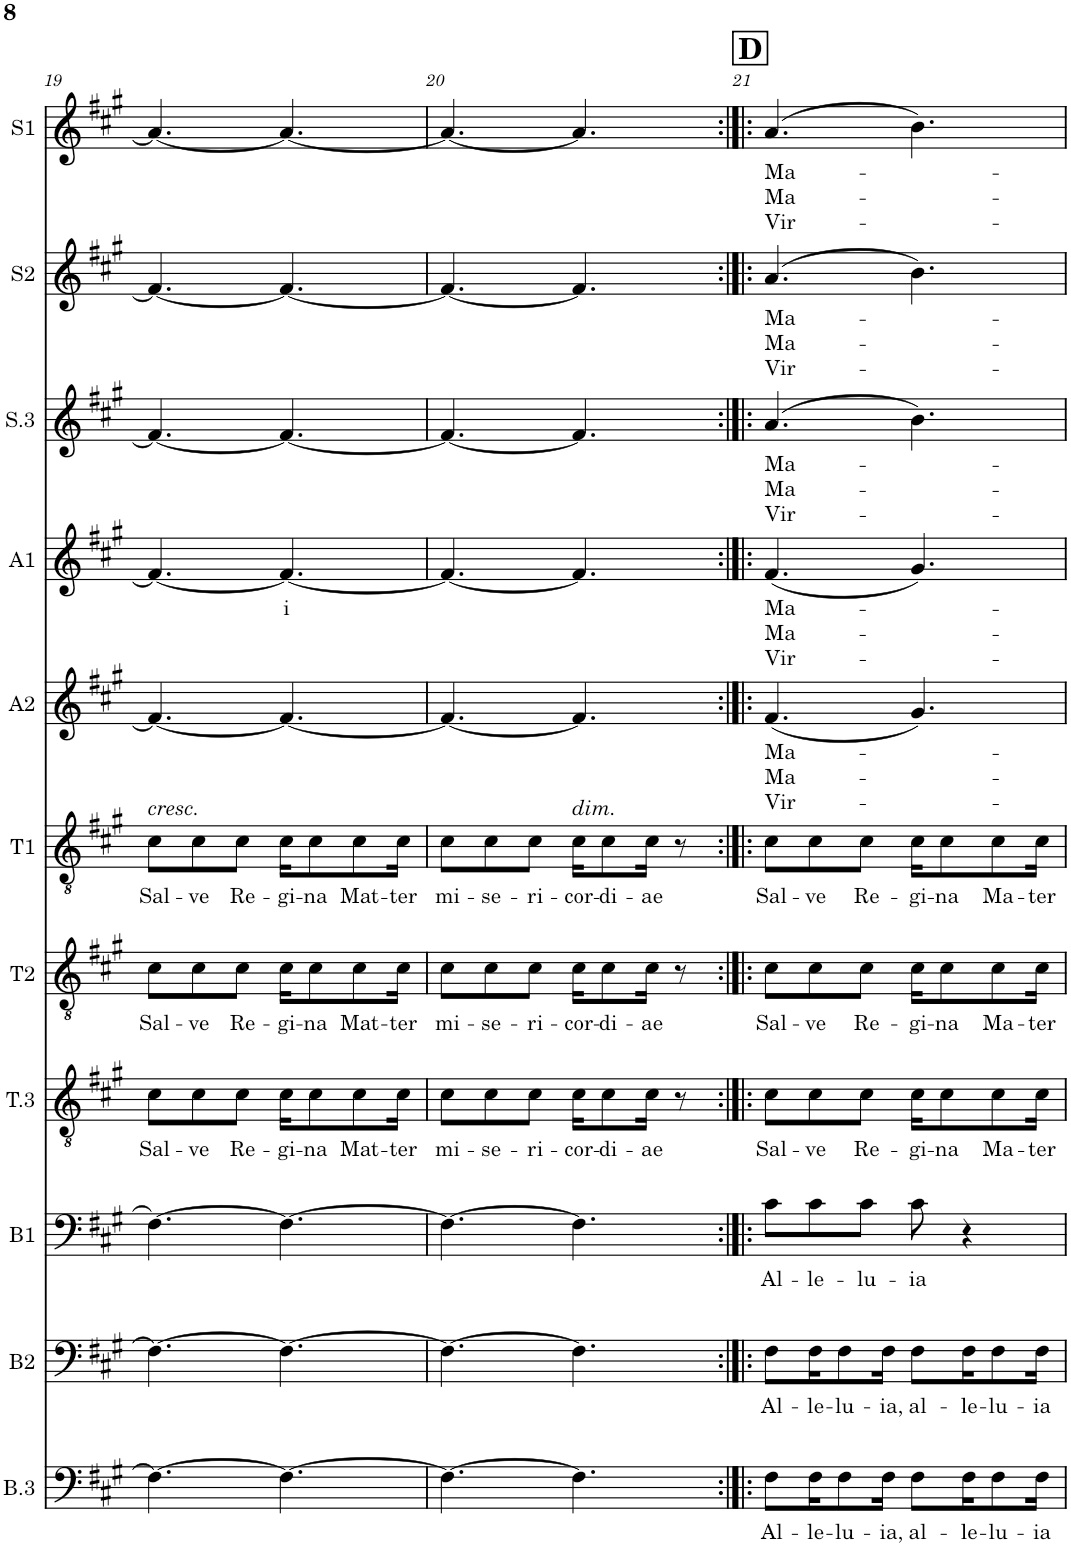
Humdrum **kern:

**kern	**text	**kern	**text	**kern	**text	**kern	**text	**kern	**text	**kern	**text	**kern	**text	**text	**text	**kern	**text	**text	**text	**kern	**text	**text	**text	**kern	**text	**text	**text	**kern	**text	**text	**text
*part11	*part11	*part10	*part10	*part9	*part9	*part8	*part8	*part7	*part7	*part6	*part6	*part5	*part5	*part5	*part5	*part4	*part4	*part4	*part4	*part3	*part3	*part3	*part3	*part2	*part2	*part2	*part2	*part1	*part1	*part1	*part1
*staff11	*staff11	*staff10	*staff10	*staff9	*staff9	*staff8	*staff8	*staff7	*staff7	*staff6	*staff6	*staff5	*staff5	*staff5	*staff5	*staff4	*staff4	*staff4	*staff4	*staff3	*staff3	*staff3	*staff3	*staff2	*staff2	*staff2	*staff2	*staff1	*staff1	*staff1	*staff1
*I"Basse3	*	*I"Basse2	*	*I"Bass1	*	*I"Tenor3	*	*I"Tenor2	*	*I"Tenor1	*	*I"Alto2	*	*	*	*I"Alto1	*	*	*	*I"Soprano3	*	*	*	*I"Soprano2	*	*	*	*I"Soprano1	*	*	*
*I'B.3	*	*I'B2	*	*I'B1	*	*I'T.3	*	*I'T2	*	*I'T1	*	*I'A2	*	*	*	*I'A1	*	*	*	*I'S.3	*	*	*	*I'S2	*	*	*	*I'S1	*	*	*
!!LO:PB:g=z
*clefF4	*	*clefF4	*	*clefF4	*	*clefGv2	*	*clefGv2	*	*clefGv2	*	*clefG2	*	*	*	*clefG2	*	*	*	*clefG2	*	*	*	*clefG2	*	*	*	*clefG2	*	*	*
*k[f#c#g#]	*	*k[f#c#g#]	*	*k[f#c#g#]	*	*k[f#c#g#]	*	*k[f#c#g#]	*	*k[f#c#g#]	*	*k[f#c#g#]	*	*	*	*k[f#c#g#]	*	*	*	*k[f#c#g#]	*	*	*	*k[f#c#g#]	*	*	*	*k[f#c#g#]	*	*	*
*M6/8	*	*M6/8	*	*M6/8	*	*M6/8	*	*M6/8	*	*M6/8	*	*M6/8	*	*	*	*M6/8	*	*	*	*M6/8	*	*	*	*M6/8	*	*	*	*M6/8	*	*	*
=19	=19	=19	=19	=19	=19	=19	=19	=19	=19	=19	=19	=19	=19	=19	=19	=19	=19	=19	=19	=19	=19	=19	=19	=19	=19	=19	=19	=19	=19	=19	=19
!	!	!	!	!	!	!	!	!	!	!LO:TX:a:i:t=cresc.	!	!	!	!	!	!	!	!	!	!	!	!	!	!	!	!	!	!	!	!	!
!	!	!	!	!	!	!	!LO:LY:b	!	!LO:LY:b	!	!LO:LY:b	!	!	!	!	!	!	!	!	!	!	!	!	!	!	!	!	!	!	!	!
4.F#\_	.	4.F#\_	.	[4.F#\	.	8c#\L	Sal-	8c#\L	Sal-	8c#\L	Sal-	4.f#/_	.	.	.	4.f#/_	.	.	.	4.f#/_	.	.	.	4.f#/_	.	.	.	4.a/_	.	.	.
!	!	!	!	!	!	!	!LO:LY:b	!	!LO:LY:b	!	!LO:LY:b	!	!	!	!	!	!	!	!	!	!	!	!	!	!	!	!	!	!	!	!
.	.	.	.	.	.	8c#\	-ve	8c#\	-ve	8c#\	-ve	.	.	.	.	.	.	.	.	.	.	.	.	.	.	.	.	.	.	.	.
!	!	!	!	!	!	!	!LO:LY:b	!	!LO:LY:b	!	!LO:LY:b	!	!	!	!	!	!	!	!	!	!	!	!	!	!	!	!	!	!	!	!
.	.	.	.	.	.	8c#\J	Re-	8c#\J	Re-	8c#\J	Re-	.	.	.	.	.	.	.	.	.	.	.	.	.	.	.	.	.	.	.	.
!	!	!	!	!	!	!	!LO:LY:b	!	!LO:LY:b	!	!LO:LY:b	!	!	!	!	!	!LO:LY:b	!	!	!	!	!	!	!	!	!	!	!	!	!	!
4.F#\_	.	4.F#\_	.	4.F#\_	.	16c#\KL	-gi-	16c#\KL	-gi-	16c#\KL	-gi-	4.f#/_	.	.	.	4.f#/_	-i	.	.	4.f#/_	.	.	.	4.f#/_	.	.	.	4.a/_	.	.	.
!	!	!	!	!	!	!	!LO:LY:b	!	!LO:LY:b	!	!LO:LY:b	!	!	!	!	!	!	!	!	!	!	!	!	!	!	!	!	!	!	!	!
.	.	.	.	.	.	8c#\	-na	8c#\	-na	8c#\	-na	.	.	.	.	.	.	.	.	.	.	.	.	.	.	.	.	.	.	.	.
!	!	!	!	!	!	!	!LO:LY:b	!	!LO:LY:b	!	!LO:LY:b	!	!	!	!	!	!	!	!	!	!	!	!	!	!	!	!	!	!	!	!
.	.	.	.	.	.	8c#\	Mat-	8c#\	Mat-	8c#\	Mat-	.	.	.	.	.	.	.	.	.	.	.	.	.	.	.	.	.	.	.	.
!	!	!	!	!	!	!	!LO:LY:b	!	!LO:LY:b	!	!LO:LY:b	!	!	!	!	!	!	!	!	!	!	!	!	!	!	!	!	!	!	!	!
.	.	.	.	.	.	16c#\Jk	-ter	16c#\Jk	-ter	16c#\Jk	-ter	.	.	.	.	.	.	.	.	.	.	.	.	.	.	.	.	.	.	.	.
=20	=20	=20	=20	=20	=20	=20	=20	=20	=20	=20	=20	=20	=20	=20	=20	=20	=20	=20	=20	=20	=20	=20	=20	=20	=20	=20	=20	=20	=20	=20	=20
!	!	!	!	!	!	!	!LO:LY:b	!	!LO:LY:b	!	!LO:LY:b	!	!	!	!	!	!	!	!	!	!	!	!	!	!	!	!	!	!	!	!
4.F#\_	.	4.F#\_	.	4.F#\_	.	8c#\L	mi-	8c#\L	mi-	8c#\L	mi-	4.f#/_	.	.	.	4.f#/_	.	.	.	4.f#/_	.	.	.	4.f#/_	.	.	.	4.a/_	.	.	.
!	!	!	!	!	!	!	!LO:LY:b	!	!LO:LY:b	!	!LO:LY:b	!	!	!	!	!	!	!	!	!	!	!	!	!	!	!	!	!	!	!	!
.	.	.	.	.	.	8c#\	-se-	8c#\	-se-	8c#\	-se-	.	.	.	.	.	.	.	.	.	.	.	.	.	.	.	.	.	.	.	.
!	!	!	!	!	!	!	!LO:LY:b	!	!LO:LY:b	!	!LO:LY:b	!	!	!	!	!	!	!	!	!	!	!	!	!	!	!	!	!	!	!	!
.	.	.	.	.	.	8c#\J	-ri-	8c#\J	-ri-	8c#\J	-ri-	.	.	.	.	.	.	.	.	.	.	.	.	.	.	.	.	.	.	.	.
!	!	!	!	!	!	!	!	!	!	!LO:TX:a:i:t=dim.	!	!	!	!	!	!	!	!	!	!	!	!	!	!	!	!	!	!	!	!	!
!	!	!	!	!	!	!	!LO:LY:b	!	!LO:LY:b	!	!LO:LY:b	!	!	!	!	!	!	!	!	!	!	!	!	!	!	!	!	!	!	!	!
4.F#\]	.	4.F#\]	.	4.F#\]	.	16c#\KL	-cor-	16c#\KL	-cor-	16c#\KL	-cor-	4.f#/]	.	.	.	4.f#/]	.	.	.	4.f#/]	.	.	.	4.f#/]	.	.	.	4.a/]	.	.	.
!	!	!	!	!	!	!	!LO:LY:b	!	!LO:LY:b	!	!LO:LY:b	!	!	!	!	!	!	!	!	!	!	!	!	!	!	!	!	!	!	!	!
.	.	.	.	.	.	8c#\	-di-	8c#\	-di-	8c#\	-di-	.	.	.	.	.	.	.	.	.	.	.	.	.	.	.	.	.	.	.	.
!	!	!	!	!	!	!	!LO:LY:b	!	!LO:LY:b	!	!LO:LY:b	!	!	!	!	!	!	!	!	!	!	!	!	!	!	!	!	!	!	!	!
.	.	.	.	.	.	16c#\Jk	-ae	16c#\Jk	-ae	16c#\Jk	-ae	.	.	.	.	.	.	.	.	.	.	.	.	.	.	.	.	.	.	.	.
.	.	.	.	.	.	8r	.	8r	.	8r	.	.	.	.	.	.	.	.	.	.	.	.	.	.	.	.	.	.	.	.	.
!!LO:REH:place=s1:a:B:cj:fs=14:t=D
=21:|!|:	=21:|!|:	=21:|!|:	=21:|!|:	=21:|!|:	=21:|!|:	=21:|!|:	=21:|!|:	=21:|!|:	=21:|!|:	=21:|!|:	=21:|!|:	=21:|!|:	=21:|!|:	=21:|!|:	=21:|!|:	=21:|!|:	=21:|!|:	=21:|!|:	=21:|!|:	=21:|!|:	=21:|!|:	=21:|!|:	=21:|!|:	=21:|!|:	=21:|!|:	=21:|!|:	=21:|!|:	=21:|!|:	=21:|!|:	=21:|!|:	=21:|!|:
!	!LO:LY:b	!	!LO:LY:b	!	!LO:LY:b	!	!LO:LY:b	!	!LO:LY:b	!	!LO:LY:b	!	!LO:LY:b	!LO:LY:b	!LO:LY:b	!	!LO:LY:b	!LO:LY:b	!LO:LY:b	!	!LO:LY:b	!LO:LY:b	!LO:LY:b	!	!LO:LY:b	!LO:LY:b	!LO:LY:b	!	!LO:LY:b	!LO:LY:b	!LO:LY:b
8F#\L	Al-	8F#\L	Al-	8c#\L	Al-	8c#\L	Sal-	8c#\L	Sal-	8c#\L	Sal-	(4.f#/	Ma-	Ma-	Vir-	(4.f#/	Ma-	Ma-	Vir-	(4.a/	Ma-	Ma-	Vir-	(4.a/	Ma-	Ma-	Vir-	(4.a/	Ma-	Ma-	Vir-
!	!LO:LY:b	!	!LO:LY:b	!	!LO:LY:b	!	!LO:LY:b	!	!LO:LY:b	!	!LO:LY:b	!	!	!	!	!	!	!	!	!	!	!	!	!	!	!	!	!	!	!	!
16F#\K	-le-	16F#\K	-le-	8c#\	-le-	8c#\	-ve	8c#\	-ve	8c#\	-ve	.	.	.	.	.	.	.	.	.	.	.	.	.	.	.	.	.	.	.	.
!	!LO:LY:b	!	!LO:LY:b	!	!	!	!	!	!	!	!	!	!	!	!	!	!	!	!	!	!	!	!	!	!	!	!	!	!	!	!
8F#\	-lu-	8F#\	-lu-	.	.	.	.	.	.	.	.	.	.	.	.	.	.	.	.	.	.	.	.	.	.	.	.	.	.	.	.
!	!	!	!	!	!LO:LY:b	!	!LO:LY:b	!	!LO:LY:b	!	!LO:LY:b	!	!	!	!	!	!	!	!	!	!	!	!	!	!	!	!	!	!	!	!
.	.	.	.	8c#\J	-lu-	8c#\J	Re-	8c#\J	Re-	8c#\J	Re-	.	.	.	.	.	.	.	.	.	.	.	.	.	.	.	.	.	.	.	.
!	!LO:LY:b	!	!LO:LY:b	!	!	!	!	!	!	!	!	!	!	!	!	!	!	!	!	!	!	!	!	!	!	!	!	!	!	!	!
16F#\Jk	-ia,	16F#\Jk	-ia,	.	.	.	.	.	.	.	.	.	.	.	.	.	.	.	.	.	.	.	.	.	.	.	.	.	.	.	.
!	!LO:LY:b	!	!LO:LY:b	!	!LO:LY:b	!	!LO:LY:b	!	!LO:LY:b	!	!LO:LY:b	!	!	!	!	!	!	!	!	!	!	!	!	!	!	!	!	!	!	!	!
8F#\L	al-	8F#\L	al-	8c#\	-ia	16c#\KL	-gi-	16c#\KL	-gi-	16c#\KL	-gi-	4.g#/)	.	.	.	4.g#/)	.	.	.	4.b\)	.	.	.	4.b\)	.	.	.	4.b\)	.	.	.
!	!	!	!	!	!	!	!LO:LY:b	!	!LO:LY:b	!	!LO:LY:b	!	!	!	!	!	!	!	!	!	!	!	!	!	!	!	!	!	!	!	!
.	.	.	.	.	.	8c#\	-na	8c#\	-na	8c#\	-na	.	.	.	.	.	.	.	.	.	.	.	.	.	.	.	.	.	.	.	.
!	!LO:LY:b	!	!LO:LY:b	!	!	!	!	!	!	!	!	!	!	!	!	!	!	!	!	!	!	!	!	!	!	!	!	!	!	!	!
16F#\K	-le-	16F#\K	-le-	4r	.	.	.	.	.	.	.	.	.	.	.	.	.	.	.	.	.	.	.	.	.	.	.	.	.	.	.
!	!LO:LY:b	!	!LO:LY:b	!	!	!	!LO:LY:b	!	!LO:LY:b	!	!LO:LY:b	!	!	!	!	!	!	!	!	!	!	!	!	!	!	!	!	!	!	!	!
8F#\	-lu-	8F#\	-lu-	.	.	8c#\	Ma-	8c#\	Ma-	8c#\	Ma-	.	.	.	.	.	.	.	.	.	.	.	.	.	.	.	.	.	.	.	.
!	!LO:LY:b	!	!LO:LY:b	!	!	!	!LO:LY:b	!	!LO:LY:b	!	!LO:LY:b	!	!	!	!	!	!	!	!	!	!	!	!	!	!	!	!	!	!	!	!
16F#\Jk	-ia	16F#\Jk	-ia	.	.	16c#\Jk	-ter	16c#\Jk	-ter	16c#\Jk	-ter	.	.	.	.	.	.	.	.	.	.	.	.	.	.	.	.	.	.	.	.
=	=	=	=	=	=	=	=	=	=	=	=	=	=	=	=	=	=	=	=	=	=	=	=	=	=	=	=	=	=	=	=
*-	*-	*-	*-	*-	*-	*-	*-	*-	*-	*-	*-	*-	*-	*-	*-	*-	*-	*-	*-	*-	*-	*-	*-	*-	*-	*-	*-	*-	*-	*-	*-
